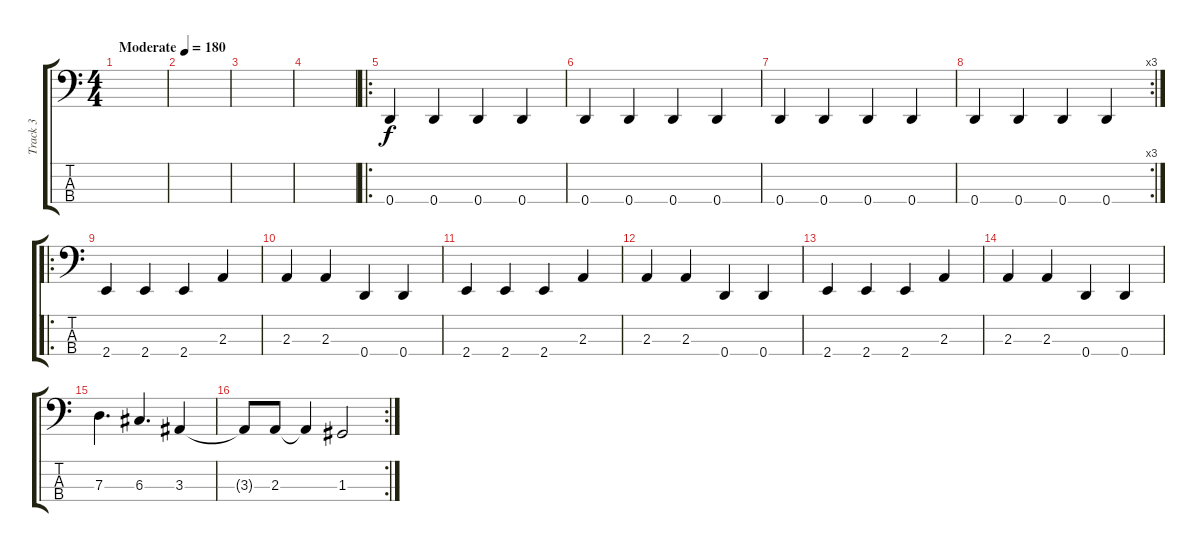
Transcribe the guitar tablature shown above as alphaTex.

\track ("Track 3" "Track 3") {instrument slapbass1}
\staff {score tabs}
\tuning (F2 C2 G1 D1) {hide}
\ts (4 4)
\tempo (180 "Moderate")
\clef f4
\ks c
|
|
|
|
\ro
0.4.4 0.4.4 0.4.4 0.4.4 |
0.4.4 0.4.4 0.4.4 0.4.4 |
0.4.4 0.4.4 0.4.4 0.4.4 |
\rc 3
0.4.4 0.4.4 0.4.4 0.4.4 |
\ro
2.4.4 2.4.4 2.4.4 2.3.4 |
2.3.4 2.3.4 0.4.4 0.4.4 |
2.4.4 2.4.4 2.4.4 2.3.4 |
2.3.4 2.3.4 0.4.4 0.4.4 |
2.4.4 2.4.4 2.4.4 2.3.4 |
2.3.4 2.3.4 0.4.4 0.4.4 |
7.3.4{d} 6.3.4{d} 3.3.4 |
\rc 2
3.3{t}.8 2.3.8 2.3{t}.4 1.3.2
